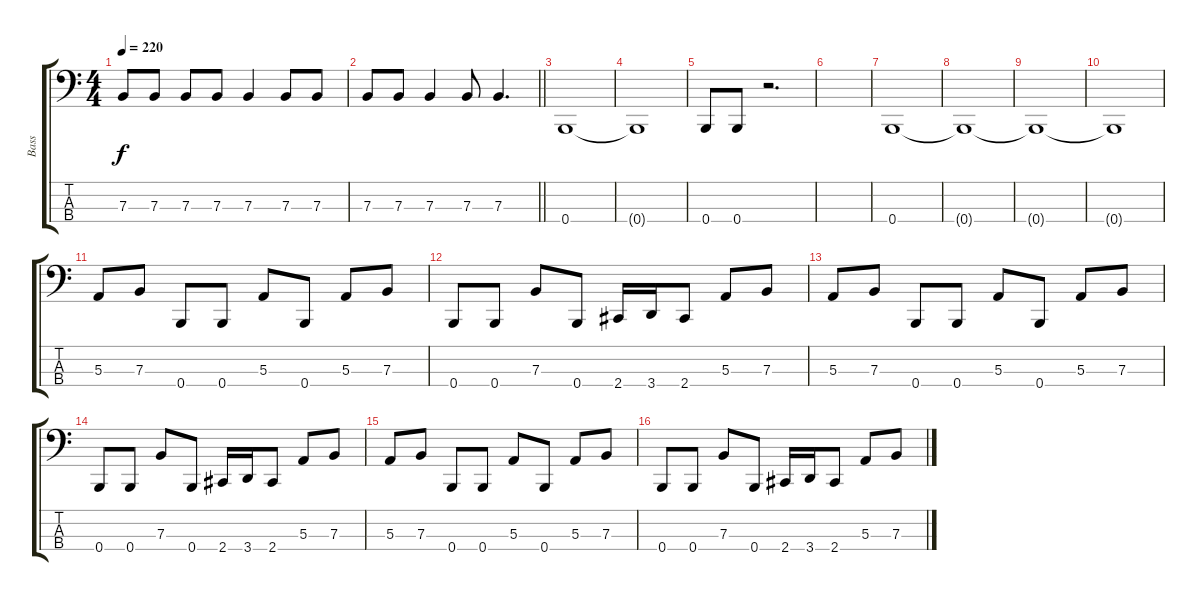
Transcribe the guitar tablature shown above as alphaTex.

\track ("Bass" "Bass") {instrument electricbasspick}
\staff {score tabs}
\tuning (D2 A1 E1 B0) {hide}
\ts (4 4)
\tempo 220
\clef f4
\ks c
7.3.8{dy f} 7.3.8 7.3.8 7.3.8 7.3.4 7.3.8 7.3.8 |
\barLineRight lightlight
7.3.8 7.3.8 7.3.4 7.3.8 7.3.4{d} |
0.4.1 |
0.4{t}.1 |
0.4.8 0.4.8 r.2{d} |
|
0.4.1 |
0.4{t}.1 |
0.4{t}.1 |
0.4{t}.1 |
5.3.8 7.3.8 0.4.8 0.4.8 5.3.8 0.4.8 5.3.8 7.3.8 |
0.4.8 0.4.8 7.3.8 0.4.8 2.4.16 3.4.16 2.4.8 5.3.8 7.3.8 |
5.3.8 7.3.8 0.4.8 0.4.8 5.3.8 0.4.8 5.3.8 7.3.8 |
0.4.8 0.4.8 7.3.8 0.4.8 2.4.16 3.4.16 2.4.8 5.3.8 7.3.8 |
5.3.8 7.3.8 0.4.8 0.4.8 5.3.8 0.4.8 5.3.8 7.3.8 |
0.4.8 0.4.8 7.3.8 0.4.8 2.4.16 3.4.16 2.4.8 5.3.8 7.3.8
